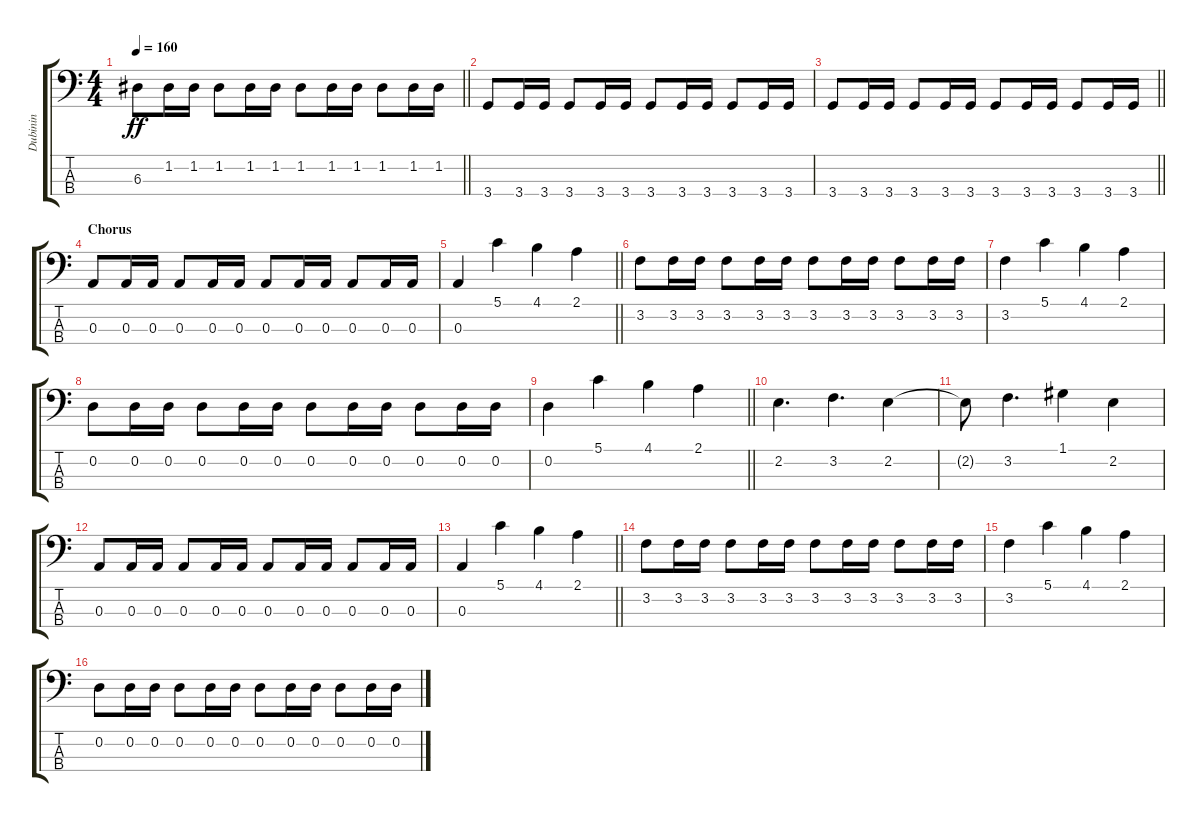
\track ("Dubinin" "Dubinin") {instrument fretlessbass}
\staff {score tabs}
\tuning (G2 D2 A1 E1) {hide}
\ts (4 4)
\tempo 160
\clef f4
\barLineRight lightlight
\ks c
6.3{t}.8{dy ff} 1.2.16 1.2.16 1.2.8 1.2.16 1.2.16 1.2.8 1.2.16 1.2.16 1.2.8 1.2.16 1.2.16 |
3.4.8 3.4.16 3.4.16 3.4.8 3.4.16 3.4.16 3.4.8 3.4.16 3.4.16 3.4.8 3.4.16 3.4.16 |
\barLineRight lightlight
3.4.8 3.4.16 3.4.16 3.4.8 3.4.16 3.4.16 3.4.8 3.4.16 3.4.16 3.4.8 3.4.16 3.4.16 |
\section ("" "Chorus")
0.3.8 0.3.16 0.3.16 0.3.8 0.3.16 0.3.16 0.3.8 0.3.16 0.3.16 0.3.8 0.3.16 0.3.16 |
\barLineRight lightlight
0.3.4 5.1.4 4.1.4 2.1.4 |
3.2.8 3.2.16 3.2.16 3.2.8 3.2.16 3.2.16 3.2.8 3.2.16 3.2.16 3.2.8 3.2.16 3.2.16 |
3.2.4 5.1.4 4.1.4 2.1.4 |
0.2.8 0.2.16 0.2.16 0.2.8 0.2.16 0.2.16 0.2.8 0.2.16 0.2.16 0.2.8 0.2.16 0.2.16 |
\barLineRight lightlight
0.2.4 5.1.4 4.1.4 2.1.4 |
2.2.4{d} 3.2.4{d} 2.2.4 |
2.2{t}.8 3.2.4{d} 1.1.4 2.2.4 |
0.3.8 0.3.16 0.3.16 0.3.8 0.3.16 0.3.16 0.3.8 0.3.16 0.3.16 0.3.8 0.3.16 0.3.16 |
\barLineRight lightlight
0.3.4 5.1.4 4.1.4 2.1.4 |
3.2.8 3.2.16 3.2.16 3.2.8 3.2.16 3.2.16 3.2.8 3.2.16 3.2.16 3.2.8 3.2.16 3.2.16 |
3.2.4 5.1.4 4.1.4 2.1.4 |
0.2.8 0.2.16 0.2.16 0.2.8 0.2.16 0.2.16 0.2.8 0.2.16 0.2.16 0.2.8 0.2.16 0.2.16
